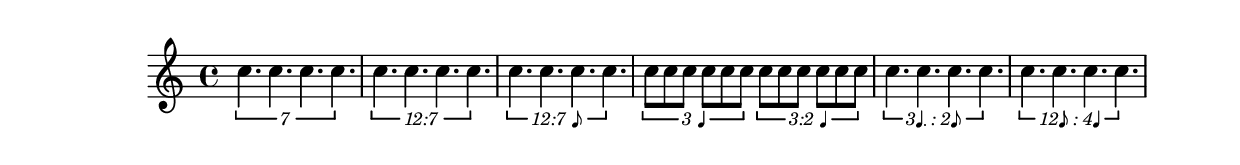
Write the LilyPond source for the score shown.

%% DO NOT EDIT this file manually; it was automatically
%% generated from the LilyPond Snippet Repository
%% (http://lsr.di.unimi.it).
%%
%% Make any changes in the LSR itself, or in
%% `Documentation/snippets/new/`, then run
%% `scripts/auxiliar/makelsr.pl`.
%%
%% This file is in the public domain.

\version "2.24.0"

\header {
  lsrtags = "rhythms"

  texidoc = "
LilyPond also provides formatting functions to print tuplet numbers
different than the actual fraction, as well as to append a note value
to the tuplet number or tuplet fraction.
"

  doctitle = "Non-default tuplet numbers"
} % begin verbatim


\relative c'' {
  \once \override TupletNumber.text =
    #(tuplet-number::non-default-tuplet-denominator-text 7)
  \tuplet 3/2  { c4. c4. c4. c4. }
  \once \override TupletNumber.text =
    #(tuplet-number::non-default-tuplet-fraction-text 12 7)
  \tuplet 3/2  { c4. c4. c4. c4. }
  \once \override TupletNumber.text =
    #(tuplet-number::append-note-wrapper
      (tuplet-number::non-default-tuplet-fraction-text 12 7)
      (ly:make-duration 3 0))
  \tuplet 3/2  { c4. c4. c4. c4. }
  \once \override TupletNumber.text =
    #(tuplet-number::append-note-wrapper
      tuplet-number::calc-denominator-text
      (ly:make-duration 2 0))
  \tuplet 3/2  { c8 c8 c8 c8 c8 c8 }
  \once \override TupletNumber.text =
    #(tuplet-number::append-note-wrapper
      tuplet-number::calc-fraction-text
      (ly:make-duration 2 0))
  \tuplet 3/2  { c8 c8 c8 c8 c8 c8 }
  \once \override TupletNumber.text =
    #(tuplet-number::fraction-with-notes
      (ly:make-duration 2 1) (ly:make-duration 3 0))
  \tuplet 3/2  { c4. c4. c4. c4. }
  \once \override TupletNumber.text =
    #(tuplet-number::non-default-fraction-with-notes 12
      (ly:make-duration 3 0) 4 (ly:make-duration 2 0))
  \tuplet 3/2  { c4. c4. c4. c4. }
}
